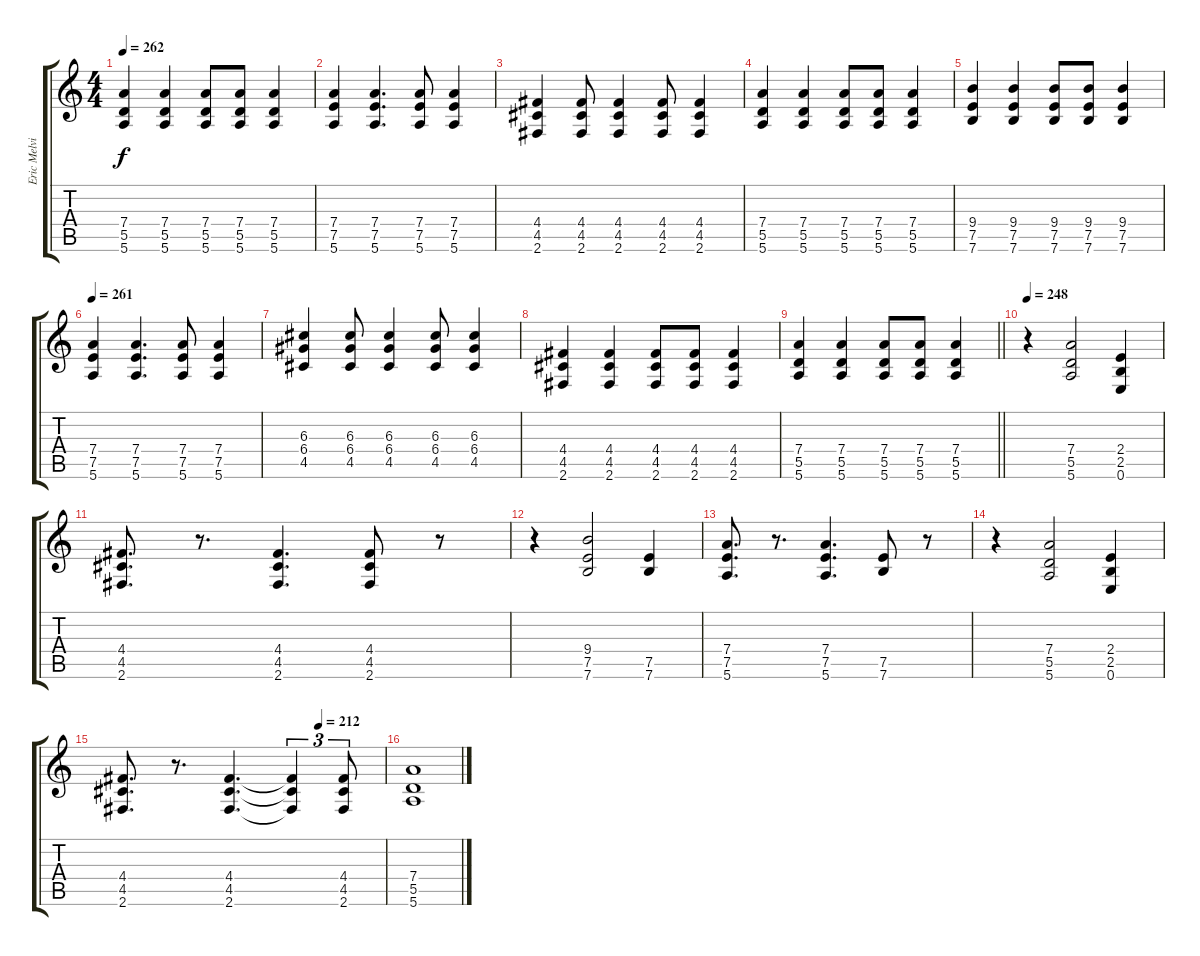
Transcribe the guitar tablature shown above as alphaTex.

\track ("Eric Melvin" "Eric Melvi") {instrument electricguitarjazz}
\staff {score tabs}
\tuning (E4 B3 G3 D3 A2 E2) {hide}
\ts (4 4)
\tempo 262
\clef g2
\ks c
(7.4 5.5 5.6).4{dy f} (7.4 5.5 5.6).4 (7.4 5.5 5.6).8 (7.4 5.5 5.6).8 (7.4 5.5 5.6).4 |
(7.4 7.5 5.6).4 (7.4 7.5 5.6).4{d} (7.4 7.5 5.6).8 (7.4 7.5 5.6).4 |
(4.4 4.5 2.6).4 (4.4 4.5 2.6).8 (4.4 4.5 2.6).4 (4.4 4.5 2.6).8 (4.4 4.5 2.6).4 |
(7.4 5.5 5.6).4 (7.4 5.5 5.6).4 (7.4 5.5 5.6).8 (7.4 5.5 5.6).8 (7.4 5.5 5.6).4 |
(9.4 7.5 7.6).4 (9.4 7.5 7.6).4 (9.4 7.5 7.6).8 (9.4 7.5 7.6).8 (9.4 7.5 7.6).4 |
\tempo 261
(7.4 7.5 5.6).4 (7.4 7.5 5.6).4{d} (7.4 7.5 5.6).8 (7.4 7.5 5.6).4 |
(6.3 6.4 4.5).4 (6.3 6.4 4.5).8 (6.3 6.4 4.5).4 (6.3 6.4 4.5).8 (6.3 6.4 4.5).4 |
(4.4 4.5 2.6).4 (4.4 4.5 2.6).4 (4.4 4.5 2.6).8 (4.4 4.5 2.6).8 (4.4 4.5 2.6).4 |
\barLineRight lightlight
(7.4 5.5 5.6).4 (7.4 5.5 5.6).4 (7.4 5.5 5.6).8 (7.4 5.5 5.6).8 (7.4 5.5 5.6).4 |
\section ("" "")
\tempo 248
r.4 (7.4 5.5 5.6).2 (2.4 2.5 0.6).4 |
(4.4 4.5 2.6).8{d} r.8{d} (4.4 4.5 2.6).4{d} (4.4 4.5 2.6).8 r.8 |
r.4 (9.4 7.5 7.6).2 (7.5 7.6).4 |
(7.4 7.5 5.6).8{d} r.8{d} (7.4 7.5 5.6).4{d} (7.5 7.6).8 r.8 |
r.4 (7.4 5.5 5.6).2 (2.4 2.5 0.6).4 |
\tempo (212 0.75)
(4.4 4.5 2.6).8{d} r.8{d} (4.4 4.5 2.6).4{d} (4.4{t} 4.5{t} 2.6{t}).4{tu (3 2)} (4.4 4.5 2.6).8{tu (3 2)} |
(7.4 5.5 5.6).1
